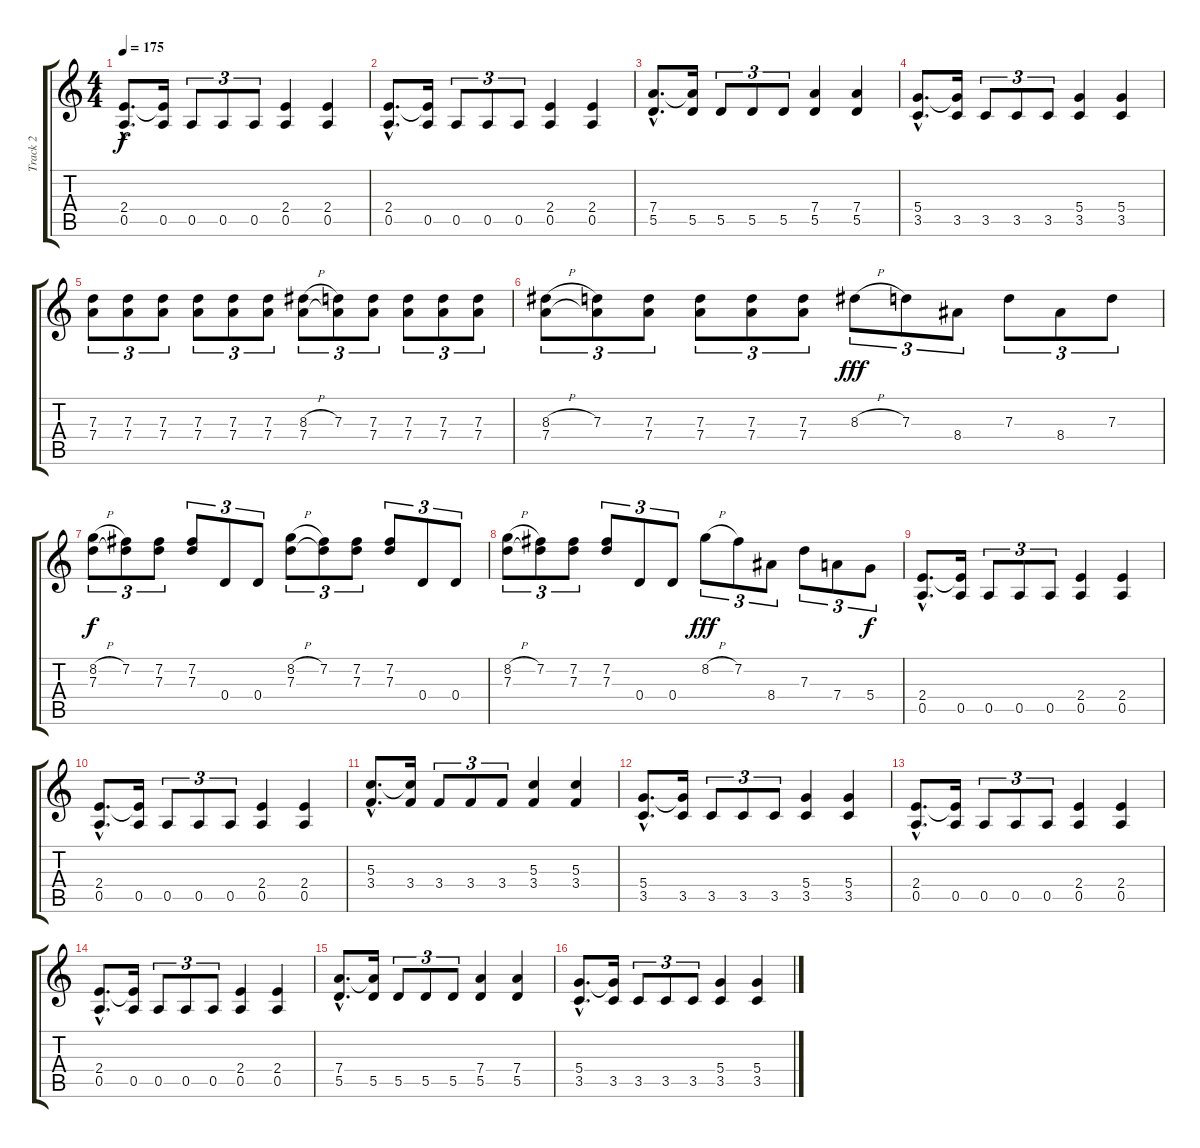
\track ("Track 2" "Track 2") {instrument distortionguitar}
\staff {score tabs}
\tuning (E4 B3 G3 D3 A2 E2) {hide}
\ts (4 4)
\tempo 175
\clef g2
\ks c
(2.4{hac} 0.5{hac}).8{d dy f} (2.4{t} 0.5).16 0.5.8{tu (3 2)} 0.5.8{tu (3 2)} 0.5.8{tu (3 2)} (2.4 0.5).4 (2.4 0.5).4 |
(2.4{hac} 0.5{hac}).8{d} (2.4{t} 0.5).16 0.5.8{tu (3 2)} 0.5.8{tu (3 2)} 0.5.8{tu (3 2)} (2.4 0.5).4 (2.4 0.5).4 |
(7.4{hac} 5.5{hac}).8{d} (7.4{t} 5.5).16 5.5.8{tu (3 2)} 5.5.8{tu (3 2)} 5.5.8{tu (3 2)} (7.4 5.5).4 (7.4 5.5).4 |
(5.4{hac} 3.5{hac}).8{d} (5.4{t} 3.5).16 3.5.8{tu (3 2)} 3.5.8{tu (3 2)} 3.5.8{tu (3 2)} (5.4 3.5).4 (5.4 3.5).4 |
(7.3 7.4).8{tu (3 2)} (7.3 7.4).8{tu (3 2)} (7.3 7.4).8{tu (3 2)} (7.3 7.4).8{tu (3 2)} (7.3 7.4).8{tu (3 2)} (7.3 7.4).8{tu (3 2)} (8.3{h} 7.4).8{tu (3 2)} (7.3 7.4{t}).8{tu (3 2)} (7.3 7.4).8{tu (3 2)} (7.3 7.4).8{tu (3 2)} (7.3 7.4).8{tu (3 2)} (7.3 7.4).8{tu (3 2)} |
(8.3{h} 7.4).8{tu (3 2)} (7.3 7.4{t}).8{tu (3 2)} (7.3 7.4).8{tu (3 2)} (7.3 7.4).8{tu (3 2)} (7.3 7.4).8{tu (3 2)} (7.3 7.4).8{tu (3 2)} 8.3{h}.8{tu (3 2) dy fff} 7.3.8{tu (3 2)} 8.4.8{tu (3 2)} 7.3.8{tu (3 2)} 8.4.8{tu (3 2)} 7.3.8{tu (3 2)} |
(8.2{h} 7.3).8{tu (3 2) dy f} (7.2 7.3{t}).8{tu (3 2)} (7.2 7.3).8{tu (3 2)} (7.2 7.3).8{tu (3 2)} 0.4.8{tu (3 2)} 0.4.8{tu (3 2)} (8.2{h} 7.3).8{tu (3 2)} (7.2 7.3{t}).8{tu (3 2)} (7.2 7.3).8{tu (3 2)} (7.2 7.3).8{tu (3 2)} 0.4.8{tu (3 2)} 0.4.8{tu (3 2)} |
(8.2{h} 7.3).8{tu (3 2)} (7.2 7.3{t}).8{tu (3 2)} (7.2 7.3).8{tu (3 2)} (7.2 7.3).8{tu (3 2)} 0.4.8{tu (3 2)} 0.4.8{tu (3 2)} 8.2{h}.8{tu (3 2) dy fff} 7.2.8{tu (3 2)} 8.4.8{tu (3 2)} 7.3.8{tu (3 2)} 7.4.8{tu (3 2)} 5.4.8{tu (3 2) dy f} |
(2.4{hac} 0.5{hac}).8{d} (2.4{t} 0.5).16 0.5.8{tu (3 2)} 0.5.8{tu (3 2)} 0.5.8{tu (3 2)} (2.4 0.5).4 (2.4 0.5).4 |
(2.4{hac} 0.5{hac}).8{d} (2.4{t} 0.5).16 0.5.8{tu (3 2)} 0.5.8{tu (3 2)} 0.5.8{tu (3 2)} (2.4 0.5).4 (2.4 0.5).4 |
(5.3{hac} 3.4{hac}).8{d} (5.3{t} 3.4).16 3.4.8{tu (3 2)} 3.4.8{tu (3 2)} 3.4.8{tu (3 2)} (5.3 3.4).4 (5.3 3.4).4 |
(5.4{hac} 3.5{hac}).8{d} (5.4{t} 3.5).16 3.5.8{tu (3 2)} 3.5.8{tu (3 2)} 3.5.8{tu (3 2)} (5.4 3.5).4 (5.4 3.5).4 |
(2.4{hac} 0.5{hac}).8{d} (2.4{t} 0.5).16 0.5.8{tu (3 2)} 0.5.8{tu (3 2)} 0.5.8{tu (3 2)} (2.4 0.5).4 (2.4 0.5).4 |
(2.4{hac} 0.5{hac}).8{d} (2.4{t} 0.5).16 0.5.8{tu (3 2)} 0.5.8{tu (3 2)} 0.5.8{tu (3 2)} (2.4 0.5).4 (2.4 0.5).4 |
(7.4{hac} 5.5{hac}).8{d} (7.4{t} 5.5).16 5.5.8{tu (3 2)} 5.5.8{tu (3 2)} 5.5.8{tu (3 2)} (7.4 5.5).4 (7.4 5.5).4 |
(5.4{hac} 3.5{hac}).8{d} (5.4{t} 3.5).16 3.5.8{tu (3 2)} 3.5.8{tu (3 2)} 3.5.8{tu (3 2)} (5.4 3.5).4 (5.4 3.5).4
